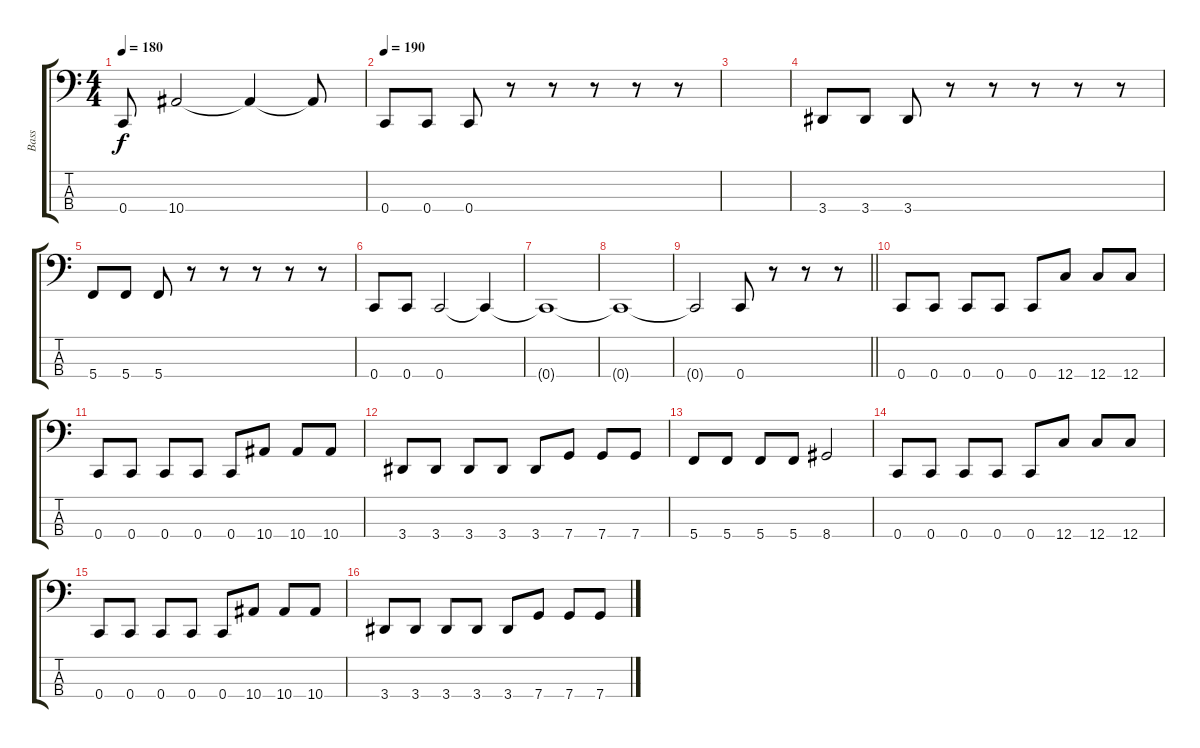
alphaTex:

\track ("Bass" "Bass") {instrument electricbasspick}
\staff {score tabs}
\tuning (F2 C2 G1 C1) {hide}
\ts (4 4)
\tempo 180
\clef f4
\ks c
0.4.8{dy f} 10.4.2 10.4{t}.4 10.4{t}.8 |
\tempo 190
0.4.8 0.4.8 0.4.8 r.8 r.8 r.8 r.8 r.8 |
|
3.4.8 3.4.8 3.4.8 r.8 r.8 r.8 r.8 r.8 |
5.4.8 5.4.8 5.4.8 r.8 r.8 r.8 r.8 r.8 |
0.4.8 0.4.8 0.4.2 0.4{t}.4 |
0.4{t}.1 |
0.4{t}.1 |
\barLineRight lightlight
0.4{t}.2 0.4.8 r.8 r.8 r.8 |
0.4.8 0.4.8 0.4.8 0.4.8 0.4.8 12.4.8 12.4.8 12.4.8 |
0.4.8 0.4.8 0.4.8 0.4.8 0.4.8 10.4.8 10.4.8 10.4.8 |
3.4.8 3.4.8 3.4.8 3.4.8 3.4.8 7.4.8 7.4.8 7.4.8 |
5.4.8 5.4.8 5.4.8 5.4.8 8.4.2 |
0.4.8 0.4.8 0.4.8 0.4.8 0.4.8 12.4.8 12.4.8 12.4.8 |
0.4.8 0.4.8 0.4.8 0.4.8 0.4.8 10.4.8 10.4.8 10.4.8 |
3.4.8 3.4.8 3.4.8 3.4.8 3.4.8 7.4.8 7.4.8 7.4.8
